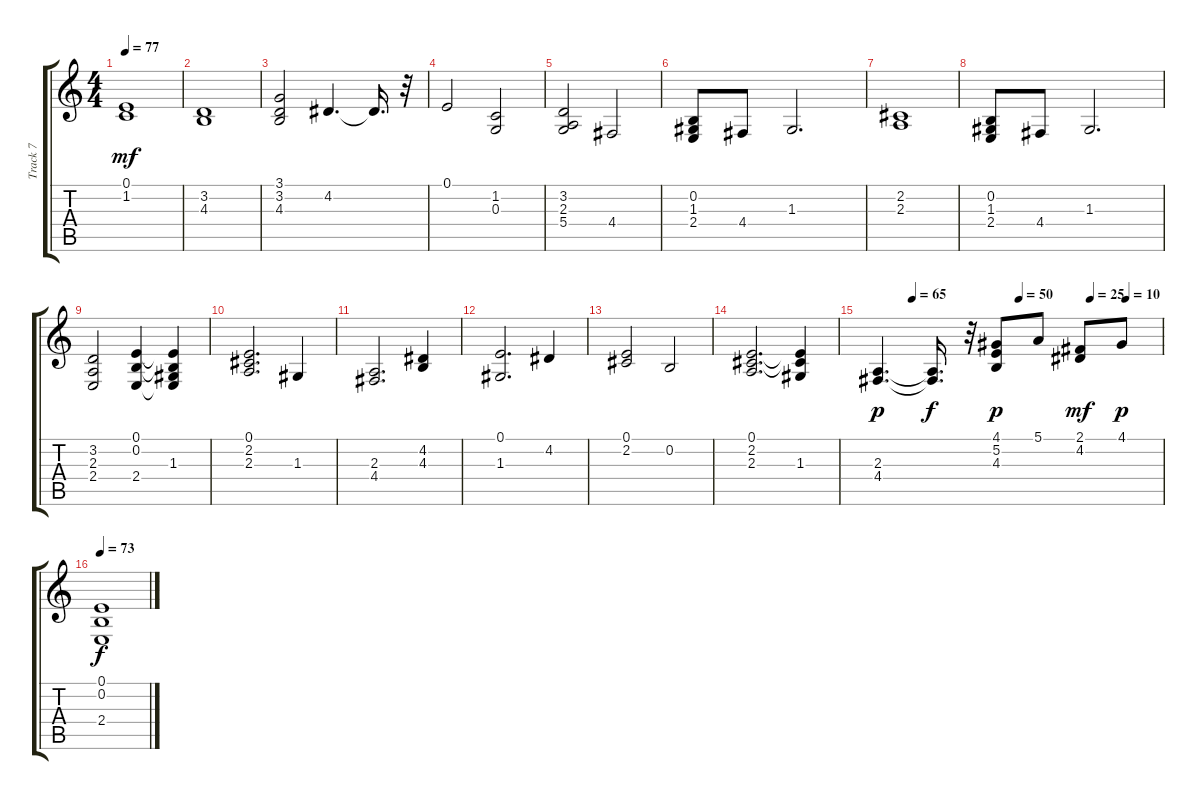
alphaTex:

\track ("Track 7" "Track 7") {instrument pad2warm}
\staff {score tabs}
\tuning (E4 B3 G3 D3 A2 E2) {hide}
\ts (4 4)
\tempo 77
\clef g2
\ks c
(0.1 1.2).1{dy mf} |
(3.2 4.3).1 |
(3.1 3.2 4.3).2 4.2.4{d} 4.2{t}.16{d} r.32 |
0.1.2 (1.2 0.3).2 |
(3.2 2.3 5.4).2 4.4.2 |
(0.2 1.3 2.4).8 4.4.8 1.3.2{d} |
(2.2 2.3).1 |
(0.2 1.3 2.4).8 4.4.8 1.3.2{d} |
(3.2 2.3 2.4).2 (0.1 0.2 2.4).4 (0.1{t} 0.2{t} 1.3 2.4{t}).4 |
(0.1 2.2 2.3).2{d} 1.3.4 |
(2.3 4.4).2{d} (4.2 4.3).4 |
(0.1 1.3).2{d} 4.2.4 |
(0.1 2.2).2 0.2.2 |
(0.1 2.2 2.3).2{d} (0.1{t} 2.2{t} 1.3).4 |
\tempo (65 0.125)
\tempo (50 0.5)
\tempo (25 0.75)
\tempo (10 0.875)
(2.3 4.4).4{d dy p} (2.3{t} 4.4{t}).16{d dy f} r.32 (4.1 5.2 4.3).8{dy p} 5.1.8 (2.1 4.2).8{dy mf} 4.1.8{dy p} |
\tempo 77
\tempo 73
(0.1 0.2 2.4).1{dy f instrument pad2warm}
